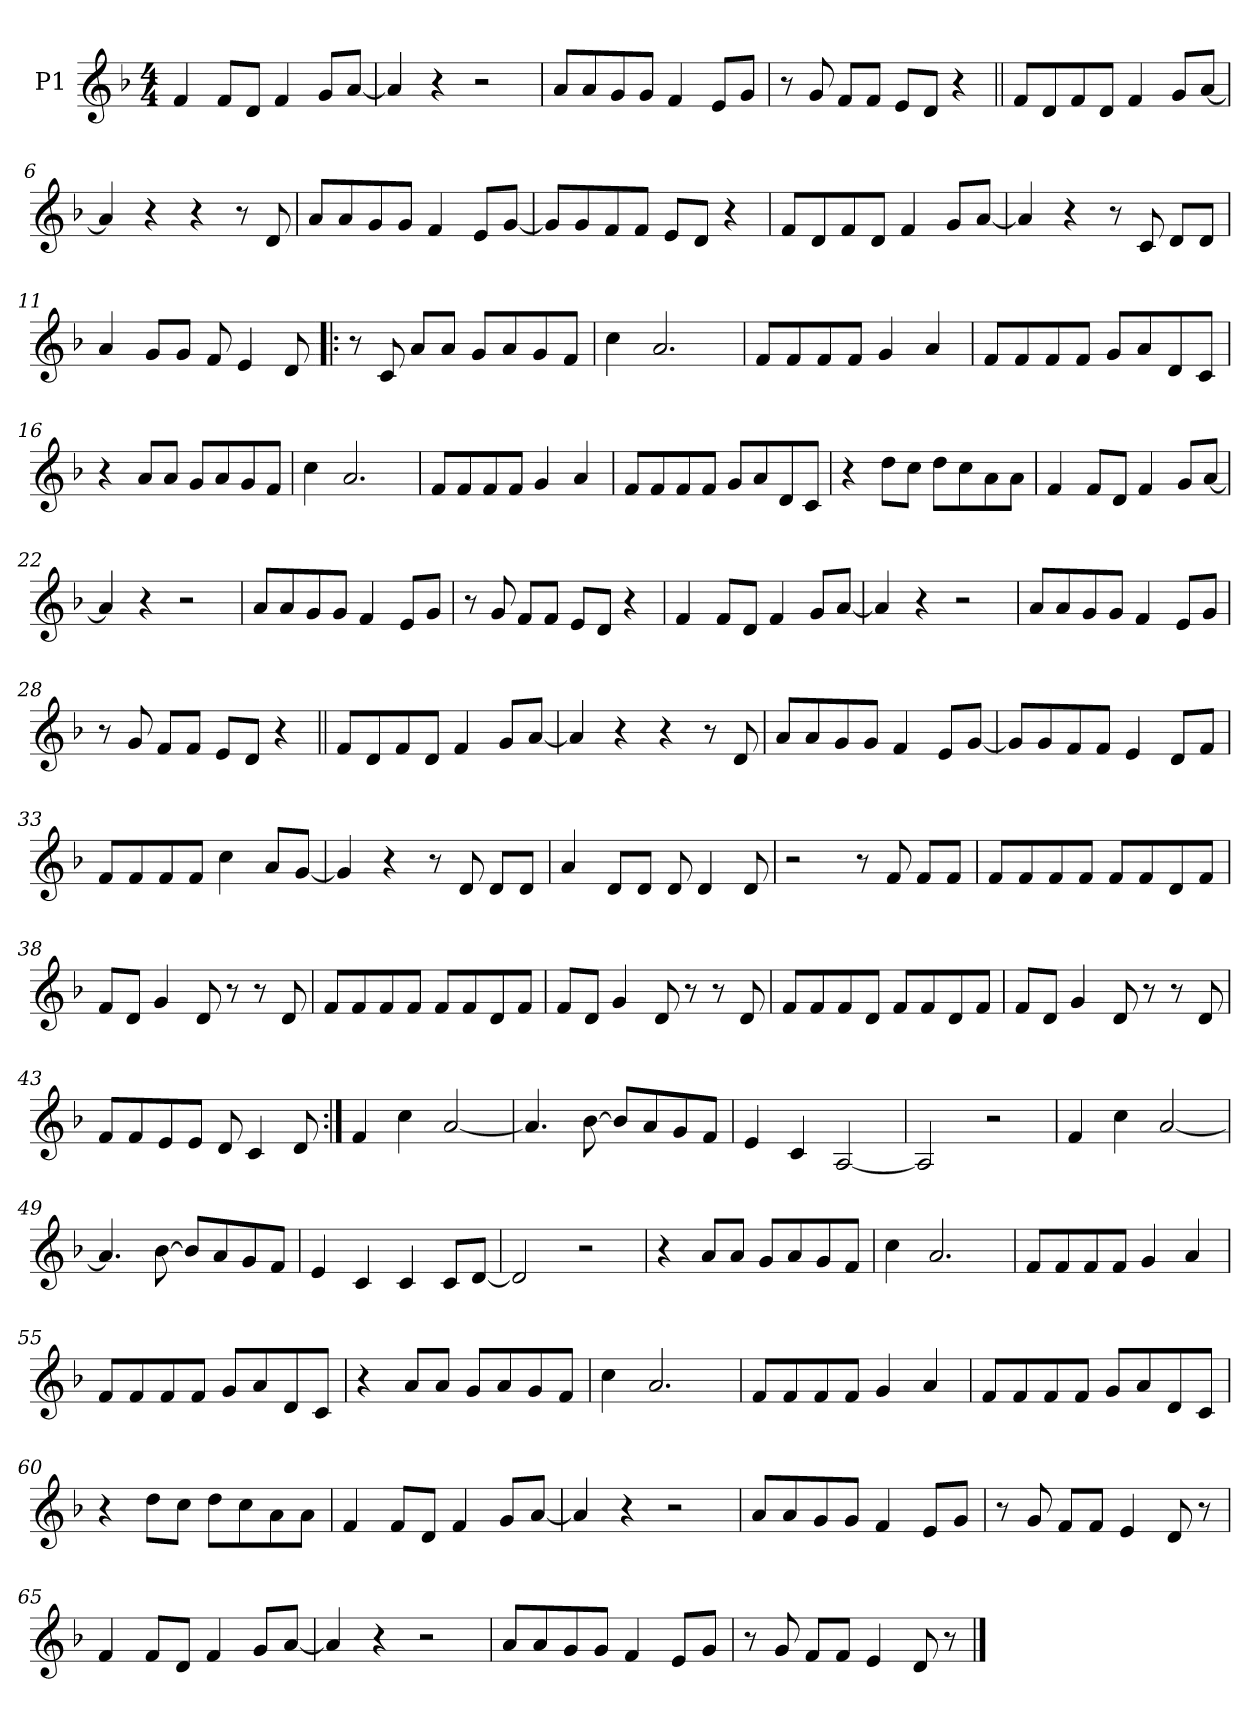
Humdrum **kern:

**kern
*part1
*staff1
*I"P1
*clefG2
*k[b-]
*F:
*M4/4
*MM143
=1
4f/
8f/L
8d/J
4f/
8g/L
[<8a/J
=2
4a/]
4r
2r
=3
8a/L
8a/
8g/
8g/J
4f/
8e/L
8g/J
=4
8r
8g/
8f/L
8f/J
8e/L
8d/J
4r
=5||
8f/L
8d/
8f/
8d/J
4f/
8g/L
[<8a/J
!!LO:LB:g=z
=6
4a/]
4r
4r
8r
8d/
=7
8a/L
8a/
8g/
8g/J
4f/
8e/L
[<8g/J
=8
8g/L]
8g/
8f/
8f/J
8e/L
8d/J
4r
=9
8f/L
8d/
8f/
8d/J
4f/
8g/L
[<8a/J
=10
4a/]
4r
8r
8c/
8d/L
8d/J
!!LO:LB:g=z
=11
4a/
8g/L
8g/J
8f/
4e/
8d/
=12!|:
8r
8c/
8a/L
8a/J
8g/L
8a/
8g/
8f/J
=13
4cc\
2.a/
=14
8f/L
8f/
8f/
8f/J
4g/
4a/
=15
8f/L
8f/
8f/
8f/J
8g/L
8a/
8d/
8c/J
!!LO:LB:g=z
=16
4r
8a/L
8a/J
8g/L
8a/
8g/
8f/J
=17
4cc\
2.a/
=18
8f/L
8f/
8f/
8f/J
4g/
4a/
=19
8f/L
8f/
8f/
8f/J
8g/L
8a/
8d/
8c/J
=20
4r
8dd\L
8cc\J
8dd\L
8cc\
8a\
8a\J
!!LO:LB:g=z
=21
4f/
8f/L
8d/J
4f/
8g/L
[<8a/J
=22
4a/]
4r
2r
=23
8a/L
8a/
8g/
8g/J
4f/
8e/L
8g/J
=24
8r
8g/
8f/L
8f/J
8e/L
8d/J
4r
=25
4f/
8f/L
8d/J
4f/
8g/L
[<8a/J
!!LO:LB:g=z
=26
4a/]
4r
2r
=27
8a/L
8a/
8g/
8g/J
4f/
8e/L
8g/J
=28
8r
8g/
8f/L
8f/J
8e/L
8d/J
4r
=29||
8f/L
8d/
8f/
8d/J
4f/
8g/L
[<8a/J
=30
4a/]
4r
4r
8r
8d/
!!LO:LB:g=z
=31
8a/L
8a/
8g/
8g/J
4f/
8e/L
[<8g/J
=32
8g/L]
8g/
8f/
8f/J
4e/
8d/L
8f/J
=33
8f/L
8f/
8f/
8f/J
4cc\
8a/L
[<8g/J
=34
4g/]
4r
8r
8d/
8d/L
8d/J
=35
4a/
8d/L
8d/J
8d/
4d/
8d/
!!LO:LB:g=z
=36
2r
8r
8f/
8f/L
8f/J
=37
8f/L
8f/
8f/
8f/J
8f/L
8f/
8d/
8f/J
=38
8f/L
8d/J
4g/
8d/
8r
8r
8d/
=39
8f/L
8f/
8f/
8f/J
8f/L
8f/
8d/
8f/J
!!LO:LB:g=z
=40
8f/L
8d/J
4g/
8d/
8r
8r
8d/
=41
8f/L
8f/
8f/
8d/J
8f/L
8f/
8d/
8f/J
=42
8f/L
8d/J
4g/
8d/
8r
8r
8d/
=43
8f/L
8f/
8e/
8e/J
8d/
4c/
8d/
!!LO:LB:g=z
=44:|!
4f/
4cc\
[<2a/
=45
4.a/]
[>8b-\
8b-/L]
8a/
8g/
8f/J
=46
4e/
4c/
[<2A/
=47
2A/]
2r
=48
4f/
4cc\
[<2a/
=49
4.a/]
[>8b-\
8b-/L]
8a/
8g/
8f/J
!!LO:PB:g=z
=50
4e/
4c/
4c/
8c/L
[<8d/J
=51
2d/]
2r
=52
4r
8a/L
8a/J
8g/L
8a/
8g/
8f/J
=53
4cc\
2.a/
=54
8f/L
8f/
8f/
8f/J
4g/
4a/
!!LO:LB:g=z
=55
8f/L
8f/
8f/
8f/J
8g/L
8a/
8d/
8c/J
=56
4r
8a/L
8a/J
8g/L
8a/
8g/
8f/J
=57
4cc\
2.a/
=58
8f/L
8f/
8f/
8f/J
4g/
4a/
=59
8f/L
8f/
8f/
8f/J
8g/L
8a/
8d/
8c/J
!!LO:LB:g=z
=60
4r
8dd\L
8cc\J
8dd\L
8cc\
8a\
8a\J
=61
4f/
8f/L
8d/J
4f/
8g/L
[<8a/J
=62
4a/]
4r
2r
=63
8a/L
8a/
8g/
8g/J
4f/
8e/L
8g/J
=64
8r
8g/
8f/L
8f/J
4e/
8d/
8r
!!LO:LB:g=z
=65
4f/
8f/L
8d/J
4f/
8g/L
[<8a/J
=66
4a/]
4r
2r
=67
8a/L
8a/
8g/
8g/J
4f/
8e/L
8g/J
=68
8r
8g/
8f/L
8f/J
4e/
8d/
8r
==
*-
